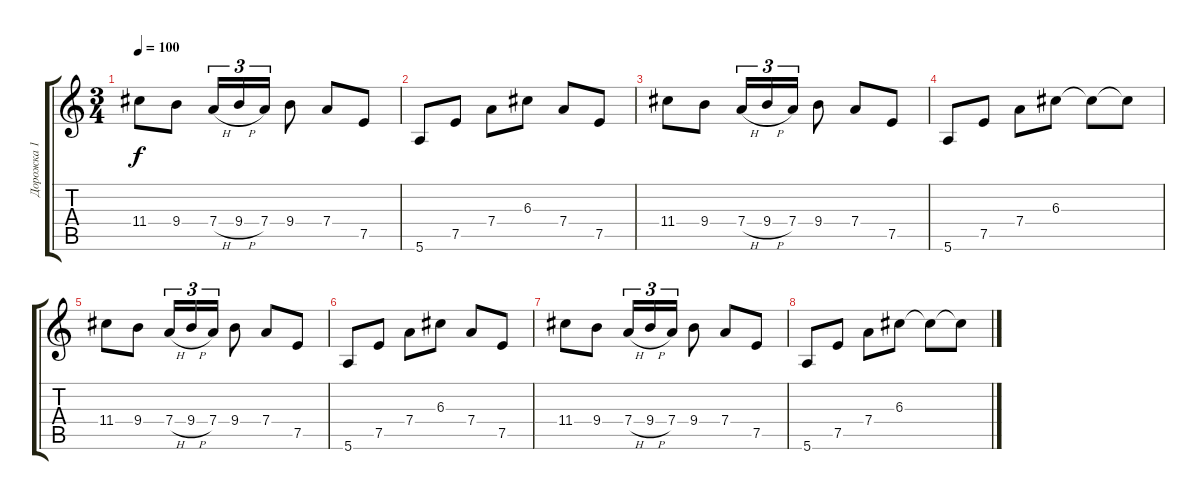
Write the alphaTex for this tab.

\track ("Дорожка 1" "Дорожка 1") {instrument electricguitarclean}
\staff {score tabs}
\tuning (E4 B3 G3 D3 A2 E2) {hide}
\ts (3 4)
\tempo 100
\clef g2
\ks c
11.4.8{dy f} 9.4.8 7.4{h}.16{tu (3 2)} 9.4{h}.16{tu (3 2)} 7.4.16{tu (3 2)} 9.4.8 7.4.8 7.5.8 |
5.6.8 7.5.8 7.4.8 6.3.8 7.4.8 7.5.8 |
11.4.8 9.4.8 7.4{h}.16{tu (3 2)} 9.4{h}.16{tu (3 2)} 7.4.16{tu (3 2)} 9.4.8 7.4.8 7.5.8 |
5.6.8 7.5.8 7.4.8 6.3.8 6.3{t}.8 6.3{t}.8 |
11.4.8 9.4.8 7.4{h}.16{tu (3 2)} 9.4{h}.16{tu (3 2)} 7.4.16{tu (3 2)} 9.4.8 7.4.8 7.5.8 |
5.6.8 7.5.8 7.4.8 6.3.8 7.4.8 7.5.8 |
11.4.8 9.4.8 7.4{h}.16{tu (3 2)} 9.4{h}.16{tu (3 2)} 7.4.16{tu (3 2)} 9.4.8 7.4.8 7.5.8 |
5.6.8 7.5.8 7.4.8 6.3.8 6.3{t}.8 6.3{t}.8
